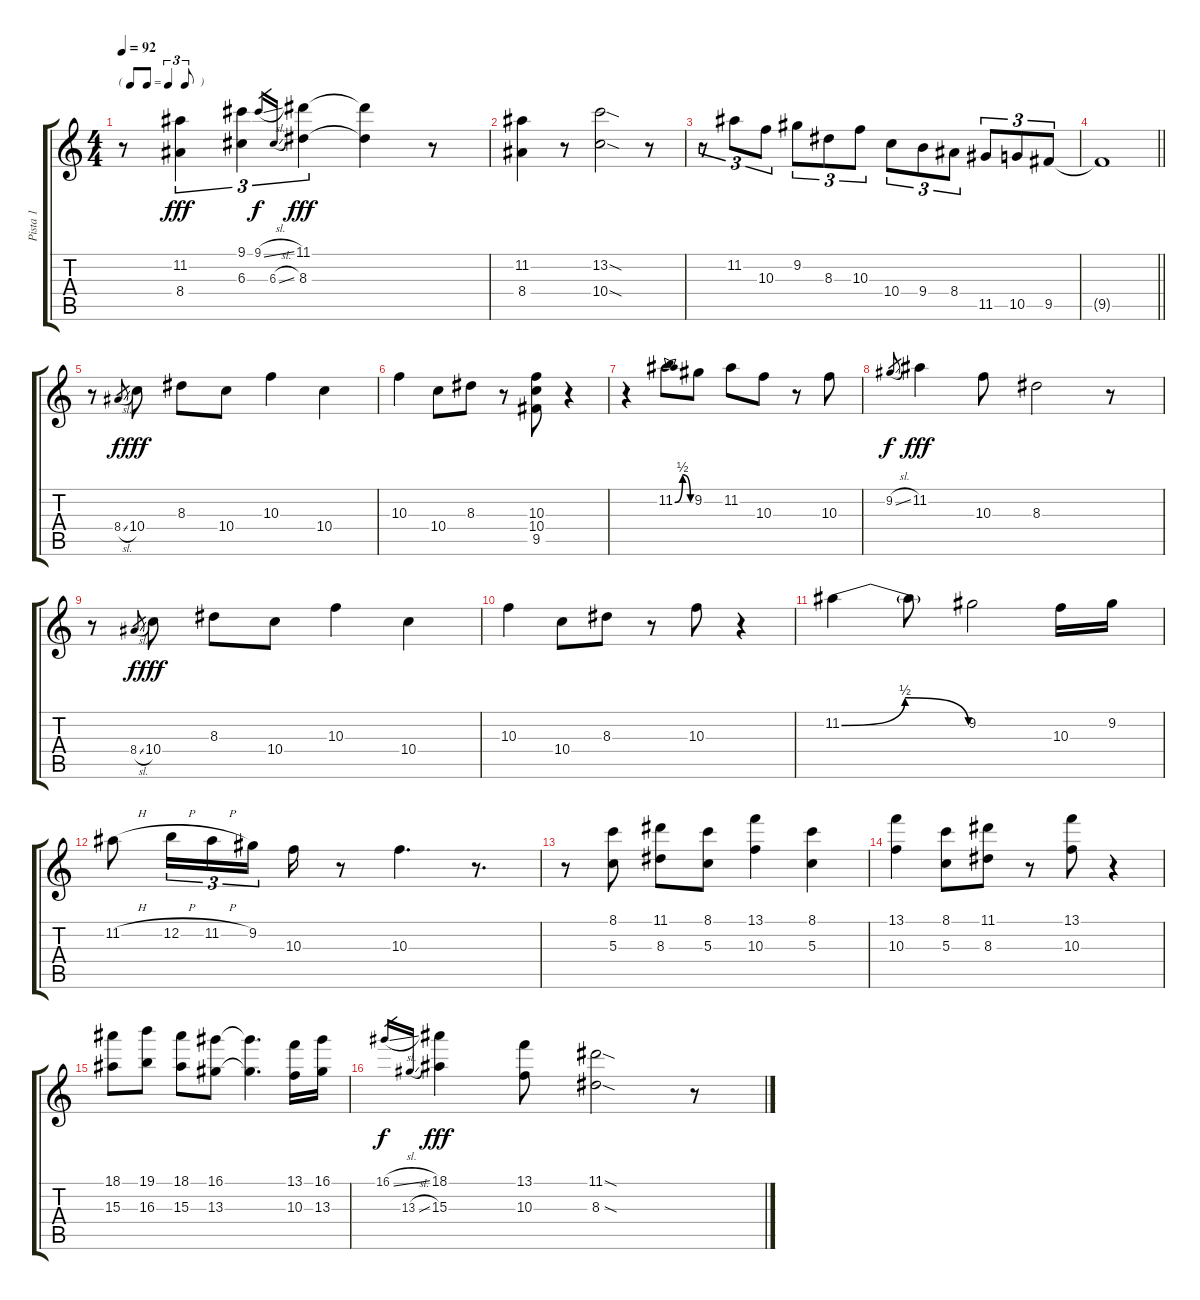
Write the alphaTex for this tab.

\track ("Pista 1" "Pista 1") {instrument electricguitarjazz}
\staff {score tabs}
\tuning (E4 B3 G3 D3 A2 E2) {hide}
\ts (4 4)
\tf triplet8th
\tempo 92
\clef g2
\ks c
r.8{dy fff} (11.2 8.4).4{tu (3 2)} (9.1 6.3).4{tu (3 2)} 9.1{sl}.16{gr dy f} 6.3{sl}.16{gr} (11.1 8.3).4{tu (3 2) dy fff} (11.1{t} 8.3{t}).4 r.8 |
(11.2 8.4).4 r.8 (13.2{sod} 10.4{sod}).2 r.8 |
r.8{tu (3 2)} 11.2.8{tu (3 2)} 10.3.8{tu (3 2)} 9.2.8{tu (3 2)} 8.3.8{tu (3 2)} 10.3.8{tu (3 2)} 10.4.8{tu (3 2)} 9.4.8{tu (3 2)} 8.4.8{tu (3 2)} 11.5.8{tu (3 2)} 10.5.8{tu (3 2)} 9.5.8{tu (3 2)} |
\barLineRight lightlight
9.5{t}.1 |
r.8 8.4{sl}.8{gr dy f} 10.4.8{dy fff} 8.3.8 10.4.8 10.3.4 10.4.4 |
10.3.4 10.4.8 8.3.8 r.8 (10.3 10.4 9.5).8 r.4 |
r.4 11.2{be (bendrelease 0 0 30 2 30 2 60 0)}.8 9.2.8 11.2.8 10.3.8 r.8 10.3.8 |
9.2{sl}.8{gr dy f} 11.2.4{dy fff} 10.3.8 8.3.2 r.8 |
r.8 8.4{sl}.8{gr dy f} 10.4.8{dy fff} 8.3.8 10.4.8 10.3.4 10.4.4 |
10.3.4 10.4.8 8.3.8 r.8 10.3.8 r.4 |
11.2{be (bendrelease 0 0 30 2 30 2 60 0)}.4 11.2{t}.8 9.2.2 10.3.16 9.2.16 |
11.2{h}.8 12.2{h}.16{tu (3 2)} 11.2{h}.16{tu (3 2)} 9.2.16{tu (3 2)} 10.3.16 r.8 10.3.4{d} r.8{d} |
r.8 (8.1 5.3).8 (11.1 8.3).8 (8.1 5.3).8 (13.1 10.3).4 (8.1 5.3).4 |
(13.1 10.3).4 (8.1 5.3).8 (11.1 8.3).8 r.8 (13.1 10.3).8 r.4 |
(18.1 15.3).8 (19.1 16.3).8 (18.1 15.3).8 (16.1 13.3).8 (16.1{t} 13.3{t}).4{d} (13.1 10.3).16 (16.1 13.3).16 |
16.1{sl}.16{gr dy f} 13.3{sl}.16{gr} (18.1 15.3).4{dy fff} (13.1 10.3).8 (11.1{sod} 8.3{sod}).2 r.8
